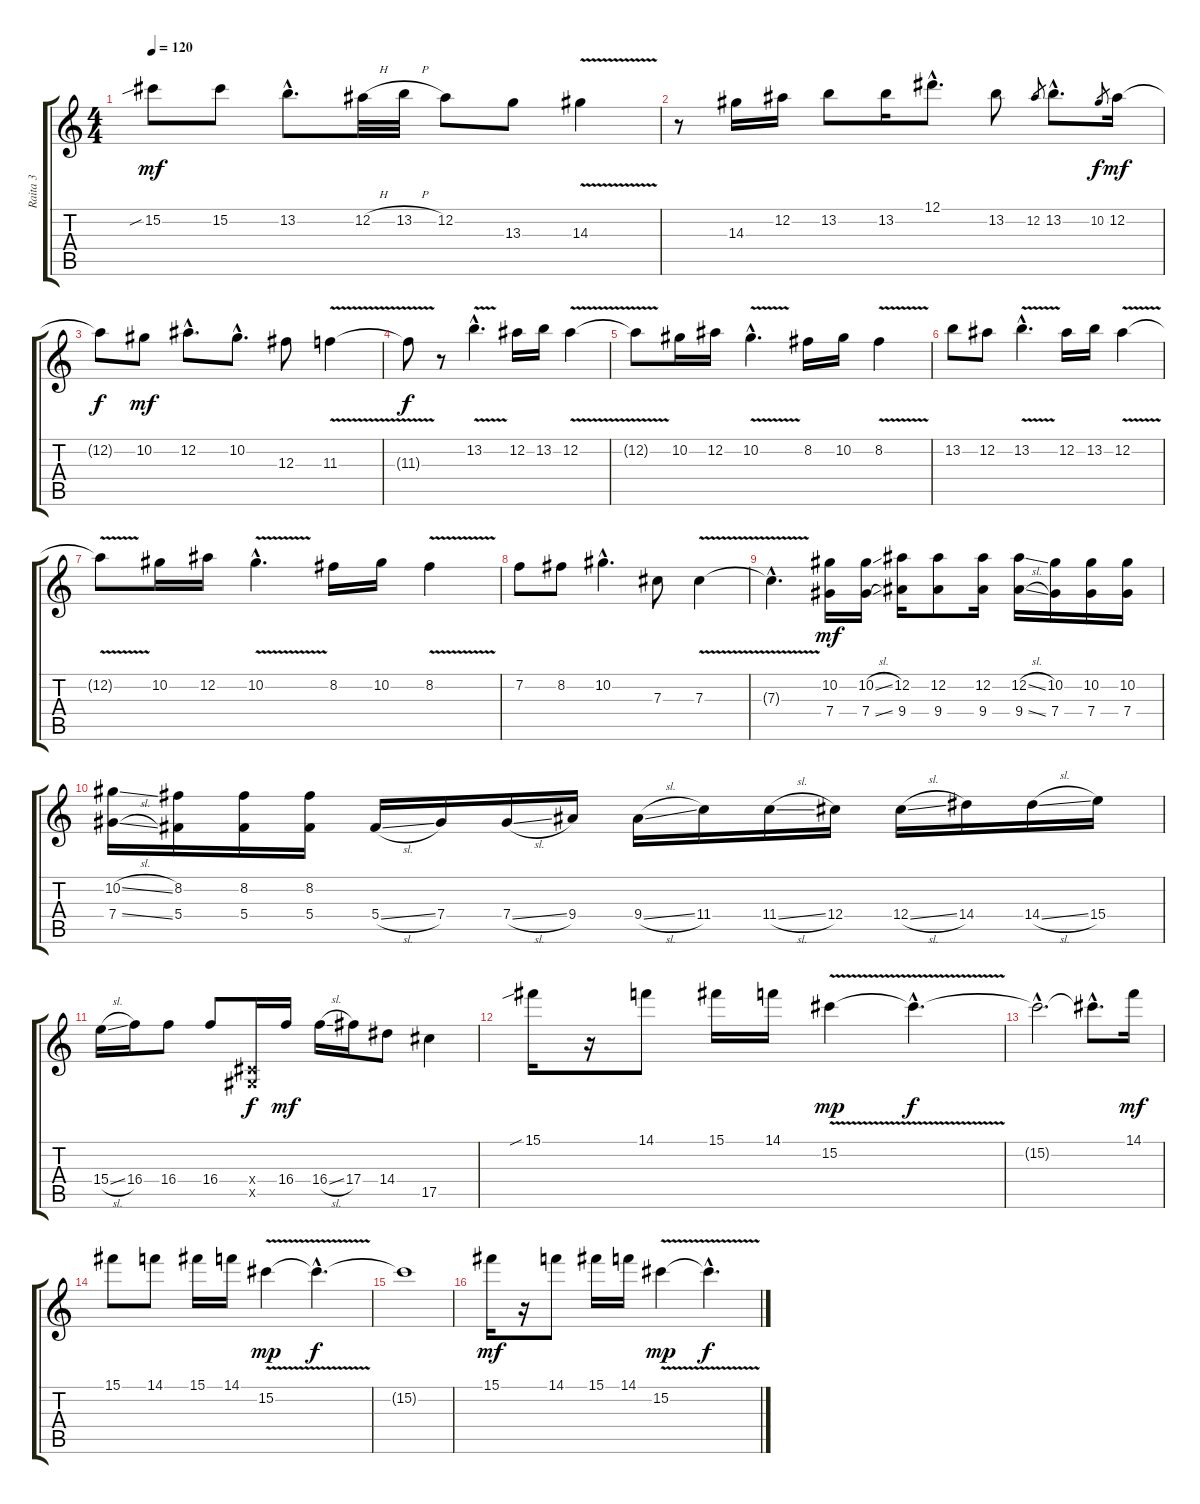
\track ("Raita 3" "Raita 3") {instrument overdrivenguitar}
\staff {score tabs}
\tuning (Eb4 Bb3 Gb3 Db3 Ab2 Eb2) {hide}
\ts (4 4)
\tempo 120
\clef g2
\ks c
15.2{sib}.8{dy mf} 15.2.8 13.2{hac}.8{d} 12.2{h}.32 13.2{h}.32 12.2.8 13.3.8 14.3{v}.4 |
r.8 14.3.16 12.2.16 13.2.8 13.2.16 12.1{hac}.8{d} 13.2.8 12.2.8{gr} 13.2{hac}.8{d} 10.2.8{gr dy f} 12.2.16{dy mf} |
12.2{t}.8{dy f} 10.2.8{dy mf} 12.2{hac}.8{d} 10.2{hac}.8{d} 12.3.8 11.3{v}.4 |
11.3{t}.8{dy f} r.8 13.2{v hac}.4{d} 12.2.16 13.2.16 12.2{v}.4 |
12.2{t}.8 10.2.16 12.2.16 10.2{v hac}.4{d} 8.2.16 10.2.16 8.2{v}.4 |
13.2.8 12.2.8 13.2{v hac}.4{d} 12.2.16 13.2.16 12.2{v}.4 |
12.2{t}.8 10.2.16 12.2.16 10.2{v hac}.4{d} 8.2.16 10.2.16 8.2{v}.4 |
7.2.8 8.2.8 10.2{hac}.4{d} 7.3.8 7.3{v}.4 |
7.3{hac t}.4{d} (10.2 7.4).16{dy mf} (10.2{sl} 7.4{sl}).16 (12.2 9.4).16 (12.2 9.4).8 (12.2 9.4).16 (12.2{sl} 9.4{sl}).16 (10.2 7.4).16 (10.2 7.4).16 (10.2 7.4).16 |
(10.2{sl} 7.4{sl}).16 (8.2 5.4).16 (8.2 5.4).16 (8.2 5.4).16 5.4{sl}.16 7.4.16 7.4{sl}.16 9.4.16 9.4{sl}.16 11.4.16 11.4{sl}.16 12.4.16 12.4{sl}.16 14.4.16 14.4{sl}.16 15.4.16 |
15.4{sl}.16 16.4.16 16.4.8 16.4.8 (0.4{x} 0.5{x}).16{dy f} 16.4.16{dy mf} 16.4{sl}.16 17.4.16 14.4.8 17.5.4 |
15.1{sib}.16 r.16 14.1.8 15.1.16 14.1.16 15.2{v}.4{dy mp} 15.2{hac t}.4{d dy f} |
15.2{hac t}.2{d} 15.2{hac t}.8{d} 14.1.16{dy mf} |
15.1.8 14.1.8 15.1.16 14.1.16 15.2{v}.4{dy mp} 15.2{hac t}.4{d dy f} |
15.2{t}.1 |
15.1.16{dy mf} r.16 14.1.8 15.1.16 14.1.16 15.2{v}.4{dy mp} 15.2{hac t}.4{d dy f}
